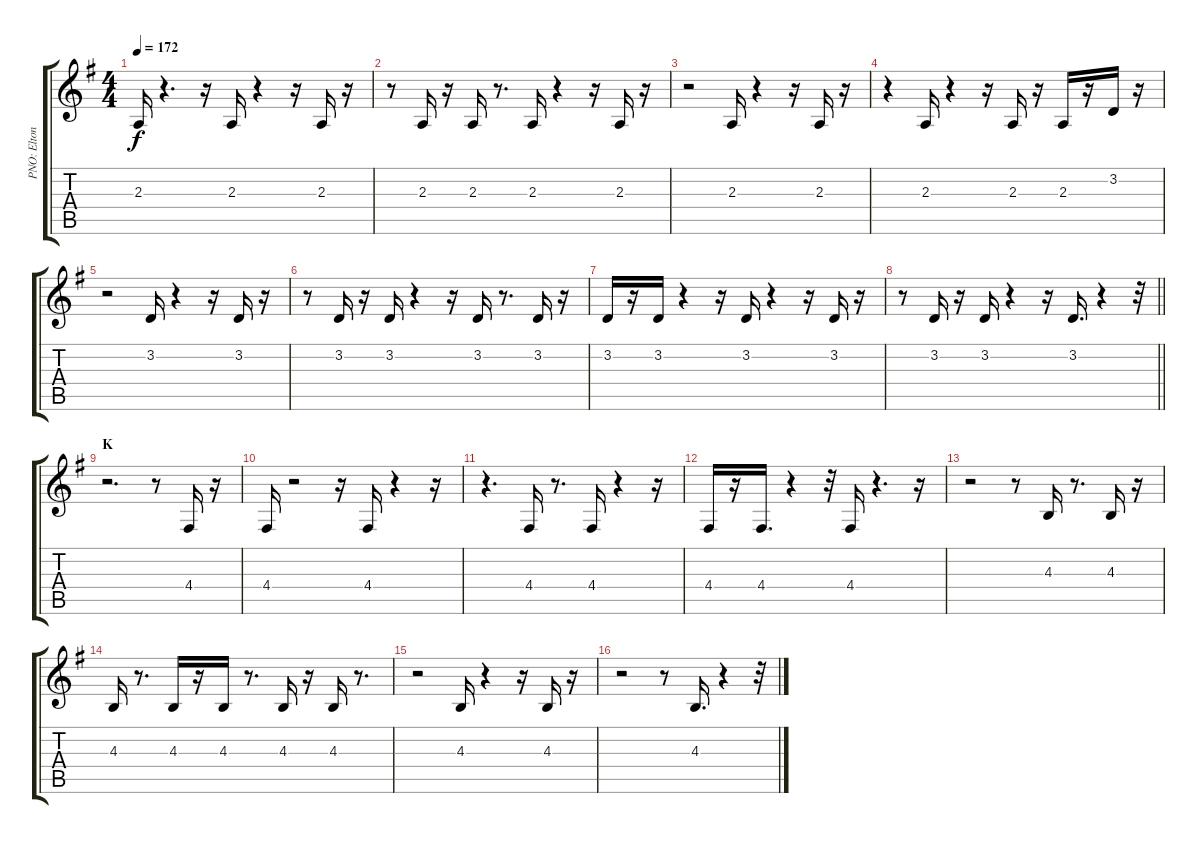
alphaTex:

\track ("PNO: Elton John(LH)" "PNO: Elton") {instrument electricpiano1}
\staff {score tabs}
\tuning (E4 B3 G3 D3 A2 E2) {hide}
\ts (4 4)
\tempo 172
\clef g2
\ks g
2.3.16{dy f} r.4{d} r.16 2.3.16 r.4 r.16 2.3.16 r.16 |
r.8 2.3.16 r.16 2.3.16 r.8{d} 2.3.16 r.4 r.16 2.3.16 r.16 |
r.2 2.3.16 r.4 r.16 2.3.16 r.16 |
r.4 2.3.16 r.4 r.16 2.3.16 r.16 2.3.16 r.16 3.2.16 r.16 |
r.2 3.2.16 r.4 r.16 3.2.16 r.16 |
r.8 3.2.16 r.16 3.2.16 r.4 r.16 3.2.16 r.8{d} 3.2.16 r.16 |
3.2.16 r.16 3.2.16 r.4 r.16 3.2.16 r.4 r.16 3.2.16 r.16 |
\barLineRight lightlight
r.8 3.2.16 r.16 3.2.16 r.4 r.16 3.2.16{d} r.4 r.32 |
\section ("" "K")
r.2{d} r.8 4.4.16 r.16 |
4.4.16 r.2 r.16 4.4.16 r.4 r.16 |
r.4{d} 4.4.16 r.8{d} 4.4.16 r.4 r.16 |
4.4.16 r.16 4.4.16{d} r.4 r.32 4.4.16 r.4{d} r.16 |
r.2 r.8 4.3.16 r.8{d} 4.3.16 r.16 |
4.3.16 r.8{d} 4.3.16 r.16 4.3.16 r.8{d} 4.3.16 r.16 4.3.16 r.8{d} |
r.2 4.3.16 r.4 r.16 4.3.16 r.16 |
r.2 r.8 4.3.16{d} r.4 r.32
